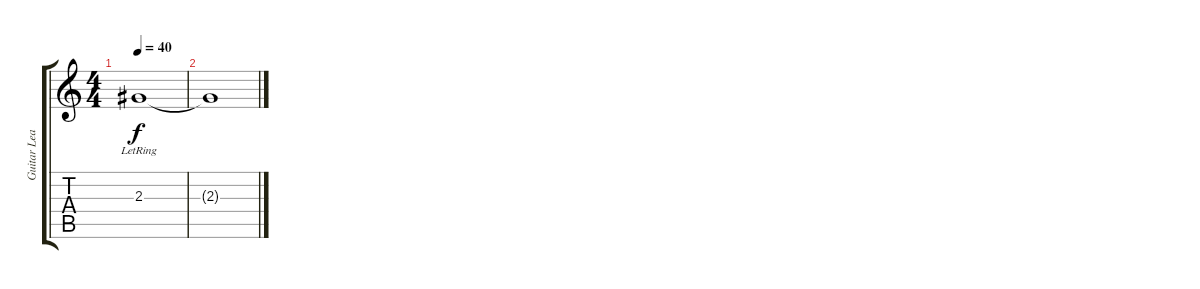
\track ("Guitar Lead" "Guitar Lea") {instrument electricguitarclean}
\staff {score tabs}
\tuning (Eb4 Bb3 Gb3 Db3 Ab2 Db2) {hide}
\ts (4 4)
\tempo 40
\clef g2
\ks c
2.3{lr}.1{dy f} |
2.3{t}.1
